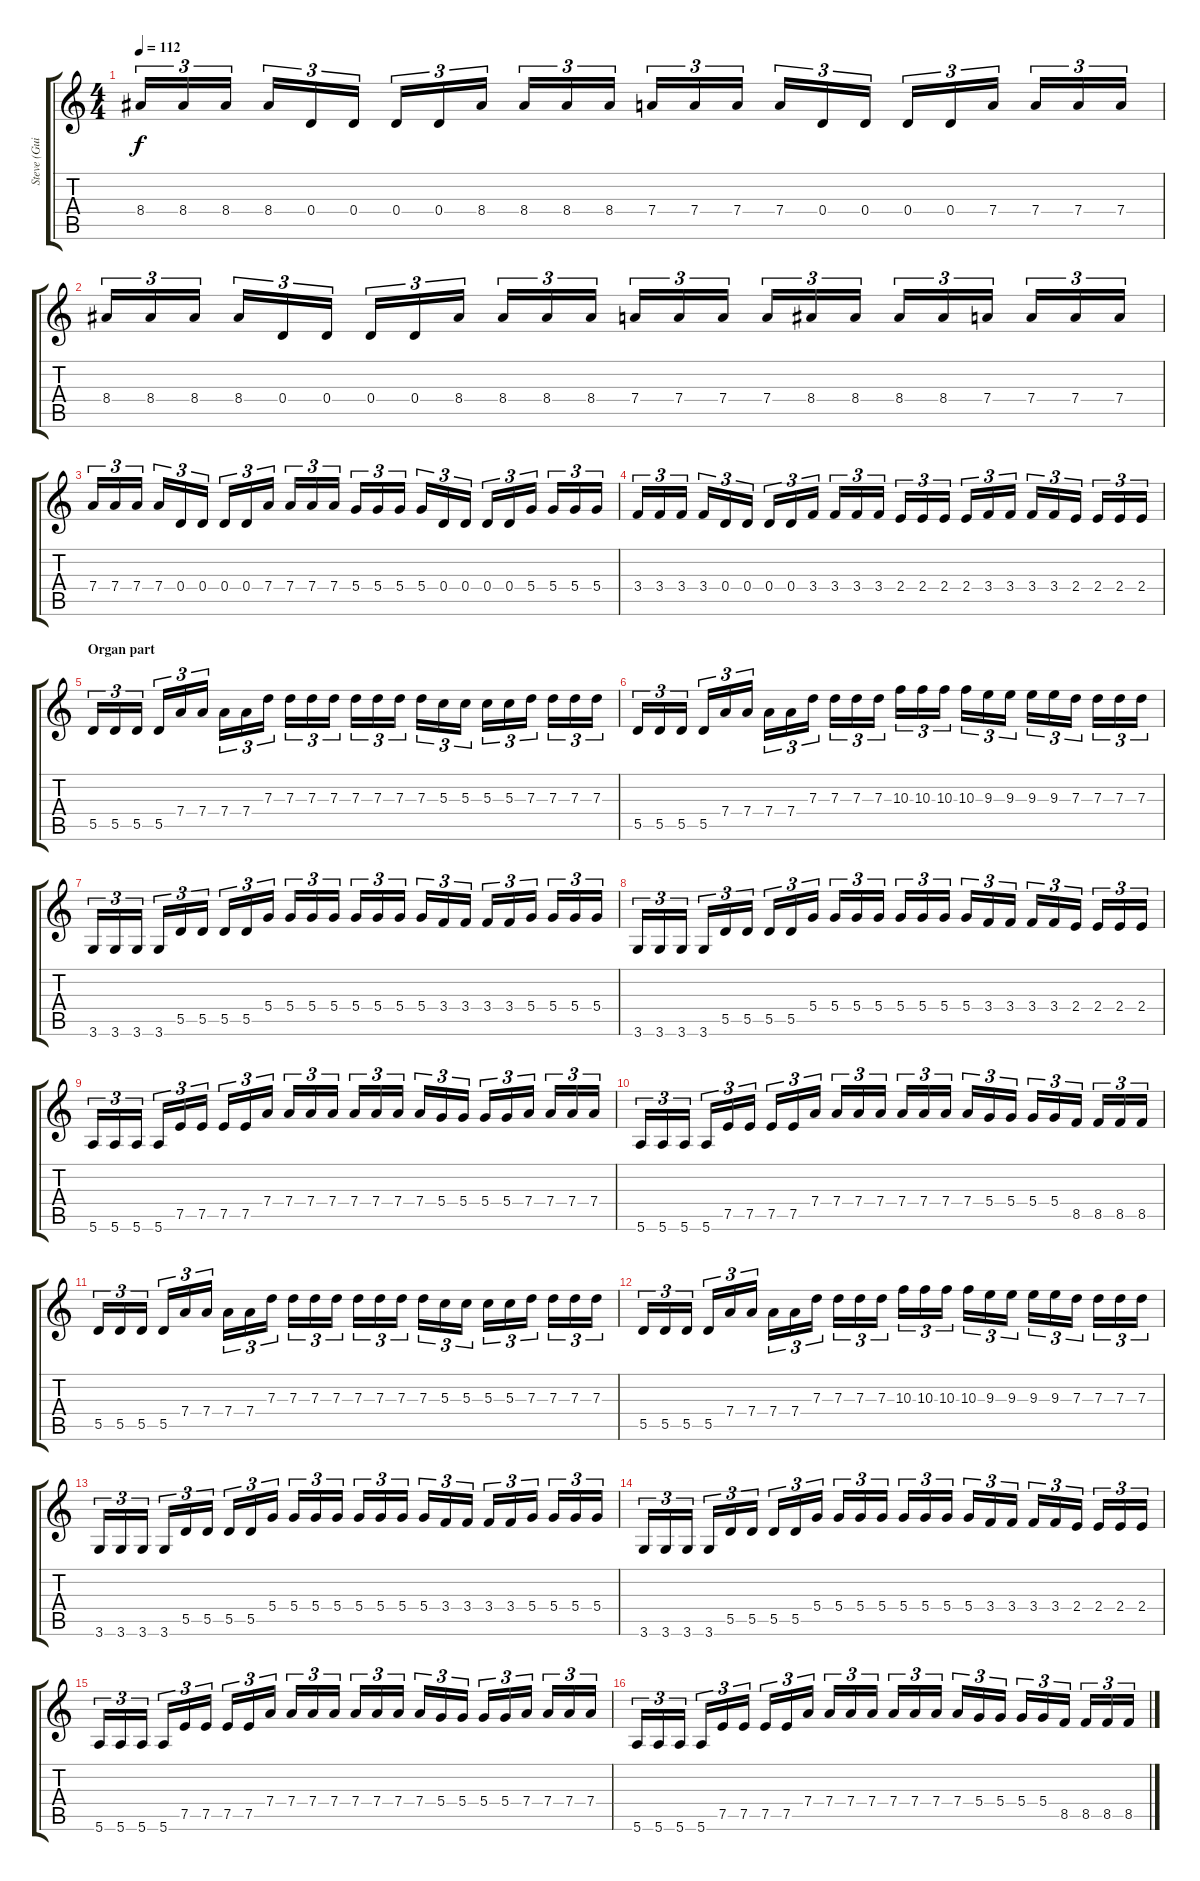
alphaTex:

\track ("Steve (Guitar)" "Steve (Gui") {instrument distortionguitar}
\staff {score tabs}
\tuning (E4 B3 G3 D3 A2 E2) {hide}
\ts (4 4)
\tempo 112
\clef g2
\ks c
8.4.16{tu (3 2) dy f} 8.4.16{tu (3 2)} 8.4.16{tu (3 2)} 8.4.16{tu (3 2)} 0.4.16{tu (3 2)} 0.4.16{tu (3 2)} 0.4.16{tu (3 2)} 0.4.16{tu (3 2)} 8.4.16{tu (3 2)} 8.4.16{tu (3 2)} 8.4.16{tu (3 2)} 8.4.16{tu (3 2)} 7.4.16{tu (3 2)} 7.4.16{tu (3 2)} 7.4.16{tu (3 2)} 7.4.16{tu (3 2)} 0.4.16{tu (3 2)} 0.4.16{tu (3 2)} 0.4.16{tu (3 2)} 0.4.16{tu (3 2)} 7.4.16{tu (3 2)} 7.4.16{tu (3 2)} 7.4.16{tu (3 2)} 7.4.16{tu (3 2)} |
8.4.16{tu (3 2)} 8.4.16{tu (3 2)} 8.4.16{tu (3 2)} 8.4.16{tu (3 2)} 0.4.16{tu (3 2)} 0.4.16{tu (3 2)} 0.4.16{tu (3 2)} 0.4.16{tu (3 2)} 8.4.16{tu (3 2)} 8.4.16{tu (3 2)} 8.4.16{tu (3 2)} 8.4.16{tu (3 2)} 7.4.16{tu (3 2)} 7.4.16{tu (3 2)} 7.4.16{tu (3 2)} 7.4.16{tu (3 2)} 8.4.16{tu (3 2)} 8.4.16{tu (3 2)} 8.4.16{tu (3 2)} 8.4.16{tu (3 2)} 7.4.16{tu (3 2)} 7.4.16{tu (3 2)} 7.4.16{tu (3 2)} 7.4.16{tu (3 2)} |
7.4.16{tu (3 2)} 7.4.16{tu (3 2)} 7.4.16{tu (3 2)} 7.4.16{tu (3 2)} 0.4.16{tu (3 2)} 0.4.16{tu (3 2)} 0.4.16{tu (3 2)} 0.4.16{tu (3 2)} 7.4.16{tu (3 2)} 7.4.16{tu (3 2)} 7.4.16{tu (3 2)} 7.4.16{tu (3 2)} 5.4.16{tu (3 2)} 5.4.16{tu (3 2)} 5.4.16{tu (3 2)} 5.4.16{tu (3 2)} 0.4.16{tu (3 2)} 0.4.16{tu (3 2)} 0.4.16{tu (3 2)} 0.4.16{tu (3 2)} 5.4.16{tu (3 2)} 5.4.16{tu (3 2)} 5.4.16{tu (3 2)} 5.4.16{tu (3 2)} |
3.4.16{tu (3 2)} 3.4.16{tu (3 2)} 3.4.16{tu (3 2)} 3.4.16{tu (3 2)} 0.4.16{tu (3 2)} 0.4.16{tu (3 2)} 0.4.16{tu (3 2)} 0.4.16{tu (3 2)} 3.4.16{tu (3 2)} 3.4.16{tu (3 2)} 3.4.16{tu (3 2)} 3.4.16{tu (3 2)} 2.4.16{tu (3 2)} 2.4.16{tu (3 2)} 2.4.16{tu (3 2)} 2.4.16{tu (3 2)} 3.4.16{tu (3 2)} 3.4.16{tu (3 2)} 3.4.16{tu (3 2)} 3.4.16{tu (3 2)} 2.4.16{tu (3 2)} 2.4.16{tu (3 2)} 2.4.16{tu (3 2)} 2.4.16{tu (3 2)} |
\section ("" "Organ part")
5.5.16{tu (3 2)} 5.5.16{tu (3 2)} 5.5.16{tu (3 2)} 5.5.16{tu (3 2)} 7.4.16{tu (3 2)} 7.4.16{tu (3 2)} 7.4.16{tu (3 2)} 7.4.16{tu (3 2)} 7.3.16{tu (3 2)} 7.3.16{tu (3 2)} 7.3.16{tu (3 2)} 7.3.16{tu (3 2)} 7.3.16{tu (3 2)} 7.3.16{tu (3 2)} 7.3.16{tu (3 2)} 7.3.16{tu (3 2)} 5.3.16{tu (3 2)} 5.3.16{tu (3 2)} 5.3.16{tu (3 2)} 5.3.16{tu (3 2)} 7.3.16{tu (3 2)} 7.3.16{tu (3 2)} 7.3.16{tu (3 2)} 7.3.16{tu (3 2)} |
5.5.16{tu (3 2)} 5.5.16{tu (3 2)} 5.5.16{tu (3 2)} 5.5.16{tu (3 2)} 7.4.16{tu (3 2)} 7.4.16{tu (3 2)} 7.4.16{tu (3 2)} 7.4.16{tu (3 2)} 7.3.16{tu (3 2)} 7.3.16{tu (3 2)} 7.3.16{tu (3 2)} 7.3.16{tu (3 2)} 10.3.16{tu (3 2)} 10.3.16{tu (3 2)} 10.3.16{tu (3 2)} 10.3.16{tu (3 2)} 9.3.16{tu (3 2)} 9.3.16{tu (3 2)} 9.3.16{tu (3 2)} 9.3.16{tu (3 2)} 7.3.16{tu (3 2)} 7.3.16{tu (3 2)} 7.3.16{tu (3 2)} 7.3.16{tu (3 2)} |
3.6.16{tu (3 2)} 3.6.16{tu (3 2)} 3.6.16{tu (3 2)} 3.6.16{tu (3 2)} 5.5.16{tu (3 2)} 5.5.16{tu (3 2)} 5.5.16{tu (3 2)} 5.5.16{tu (3 2)} 5.4.16{tu (3 2)} 5.4.16{tu (3 2)} 5.4.16{tu (3 2)} 5.4.16{tu (3 2)} 5.4.16{tu (3 2)} 5.4.16{tu (3 2)} 5.4.16{tu (3 2)} 5.4.16{tu (3 2)} 3.4.16{tu (3 2)} 3.4.16{tu (3 2)} 3.4.16{tu (3 2)} 3.4.16{tu (3 2)} 5.4.16{tu (3 2)} 5.4.16{tu (3 2)} 5.4.16{tu (3 2)} 5.4.16{tu (3 2)} |
3.6.16{tu (3 2)} 3.6.16{tu (3 2)} 3.6.16{tu (3 2)} 3.6.16{tu (3 2)} 5.5.16{tu (3 2)} 5.5.16{tu (3 2)} 5.5.16{tu (3 2)} 5.5.16{tu (3 2)} 5.4.16{tu (3 2)} 5.4.16{tu (3 2)} 5.4.16{tu (3 2)} 5.4.16{tu (3 2)} 5.4.16{tu (3 2)} 5.4.16{tu (3 2)} 5.4.16{tu (3 2)} 5.4.16{tu (3 2)} 3.4.16{tu (3 2)} 3.4.16{tu (3 2)} 3.4.16{tu (3 2)} 3.4.16{tu (3 2)} 2.4.16{tu (3 2)} 2.4.16{tu (3 2)} 2.4.16{tu (3 2)} 2.4.16{tu (3 2)} |
5.6.16{tu (3 2)} 5.6.16{tu (3 2)} 5.6.16{tu (3 2)} 5.6.16{tu (3 2)} 7.5.16{tu (3 2)} 7.5.16{tu (3 2)} 7.5.16{tu (3 2)} 7.5.16{tu (3 2)} 7.4.16{tu (3 2)} 7.4.16{tu (3 2)} 7.4.16{tu (3 2)} 7.4.16{tu (3 2)} 7.4.16{tu (3 2)} 7.4.16{tu (3 2)} 7.4.16{tu (3 2)} 7.4.16{tu (3 2)} 5.4.16{tu (3 2)} 5.4.16{tu (3 2)} 5.4.16{tu (3 2)} 5.4.16{tu (3 2)} 7.4.16{tu (3 2)} 7.4.16{tu (3 2)} 7.4.16{tu (3 2)} 7.4.16{tu (3 2)} |
5.6.16{tu (3 2)} 5.6.16{tu (3 2)} 5.6.16{tu (3 2)} 5.6.16{tu (3 2)} 7.5.16{tu (3 2)} 7.5.16{tu (3 2)} 7.5.16{tu (3 2)} 7.5.16{tu (3 2)} 7.4.16{tu (3 2)} 7.4.16{tu (3 2)} 7.4.16{tu (3 2)} 7.4.16{tu (3 2)} 7.4.16{tu (3 2)} 7.4.16{tu (3 2)} 7.4.16{tu (3 2)} 7.4.16{tu (3 2)} 5.4.16{tu (3 2)} 5.4.16{tu (3 2)} 5.4.16{tu (3 2)} 5.4.16{tu (3 2)} 8.5.16{tu (3 2)} 8.5.16{tu (3 2)} 8.5.16{tu (3 2)} 8.5.16{tu (3 2)} |
5.5.16{tu (3 2)} 5.5.16{tu (3 2)} 5.5.16{tu (3 2)} 5.5.16{tu (3 2)} 7.4.16{tu (3 2)} 7.4.16{tu (3 2)} 7.4.16{tu (3 2)} 7.4.16{tu (3 2)} 7.3.16{tu (3 2)} 7.3.16{tu (3 2)} 7.3.16{tu (3 2)} 7.3.16{tu (3 2)} 7.3.16{tu (3 2)} 7.3.16{tu (3 2)} 7.3.16{tu (3 2)} 7.3.16{tu (3 2)} 5.3.16{tu (3 2)} 5.3.16{tu (3 2)} 5.3.16{tu (3 2)} 5.3.16{tu (3 2)} 7.3.16{tu (3 2)} 7.3.16{tu (3 2)} 7.3.16{tu (3 2)} 7.3.16{tu (3 2)} |
5.5.16{tu (3 2)} 5.5.16{tu (3 2)} 5.5.16{tu (3 2)} 5.5.16{tu (3 2)} 7.4.16{tu (3 2)} 7.4.16{tu (3 2)} 7.4.16{tu (3 2)} 7.4.16{tu (3 2)} 7.3.16{tu (3 2)} 7.3.16{tu (3 2)} 7.3.16{tu (3 2)} 7.3.16{tu (3 2)} 10.3.16{tu (3 2)} 10.3.16{tu (3 2)} 10.3.16{tu (3 2)} 10.3.16{tu (3 2)} 9.3.16{tu (3 2)} 9.3.16{tu (3 2)} 9.3.16{tu (3 2)} 9.3.16{tu (3 2)} 7.3.16{tu (3 2)} 7.3.16{tu (3 2)} 7.3.16{tu (3 2)} 7.3.16{tu (3 2)} |
3.6.16{tu (3 2)} 3.6.16{tu (3 2)} 3.6.16{tu (3 2)} 3.6.16{tu (3 2)} 5.5.16{tu (3 2)} 5.5.16{tu (3 2)} 5.5.16{tu (3 2)} 5.5.16{tu (3 2)} 5.4.16{tu (3 2)} 5.4.16{tu (3 2)} 5.4.16{tu (3 2)} 5.4.16{tu (3 2)} 5.4.16{tu (3 2)} 5.4.16{tu (3 2)} 5.4.16{tu (3 2)} 5.4.16{tu (3 2)} 3.4.16{tu (3 2)} 3.4.16{tu (3 2)} 3.4.16{tu (3 2)} 3.4.16{tu (3 2)} 5.4.16{tu (3 2)} 5.4.16{tu (3 2)} 5.4.16{tu (3 2)} 5.4.16{tu (3 2)} |
3.6.16{tu (3 2)} 3.6.16{tu (3 2)} 3.6.16{tu (3 2)} 3.6.16{tu (3 2)} 5.5.16{tu (3 2)} 5.5.16{tu (3 2)} 5.5.16{tu (3 2)} 5.5.16{tu (3 2)} 5.4.16{tu (3 2)} 5.4.16{tu (3 2)} 5.4.16{tu (3 2)} 5.4.16{tu (3 2)} 5.4.16{tu (3 2)} 5.4.16{tu (3 2)} 5.4.16{tu (3 2)} 5.4.16{tu (3 2)} 3.4.16{tu (3 2)} 3.4.16{tu (3 2)} 3.4.16{tu (3 2)} 3.4.16{tu (3 2)} 2.4.16{tu (3 2)} 2.4.16{tu (3 2)} 2.4.16{tu (3 2)} 2.4.16{tu (3 2)} |
5.6.16{tu (3 2)} 5.6.16{tu (3 2)} 5.6.16{tu (3 2)} 5.6.16{tu (3 2)} 7.5.16{tu (3 2)} 7.5.16{tu (3 2)} 7.5.16{tu (3 2)} 7.5.16{tu (3 2)} 7.4.16{tu (3 2)} 7.4.16{tu (3 2)} 7.4.16{tu (3 2)} 7.4.16{tu (3 2)} 7.4.16{tu (3 2)} 7.4.16{tu (3 2)} 7.4.16{tu (3 2)} 7.4.16{tu (3 2)} 5.4.16{tu (3 2)} 5.4.16{tu (3 2)} 5.4.16{tu (3 2)} 5.4.16{tu (3 2)} 7.4.16{tu (3 2)} 7.4.16{tu (3 2)} 7.4.16{tu (3 2)} 7.4.16{tu (3 2)} |
5.6.16{tu (3 2)} 5.6.16{tu (3 2)} 5.6.16{tu (3 2)} 5.6.16{tu (3 2)} 7.5.16{tu (3 2)} 7.5.16{tu (3 2)} 7.5.16{tu (3 2)} 7.5.16{tu (3 2)} 7.4.16{tu (3 2)} 7.4.16{tu (3 2)} 7.4.16{tu (3 2)} 7.4.16{tu (3 2)} 7.4.16{tu (3 2)} 7.4.16{tu (3 2)} 7.4.16{tu (3 2)} 7.4.16{tu (3 2)} 5.4.16{tu (3 2)} 5.4.16{tu (3 2)} 5.4.16{tu (3 2)} 5.4.16{tu (3 2)} 8.5.16{tu (3 2)} 8.5.16{tu (3 2)} 8.5.16{tu (3 2)} 8.5.16{tu (3 2)}
